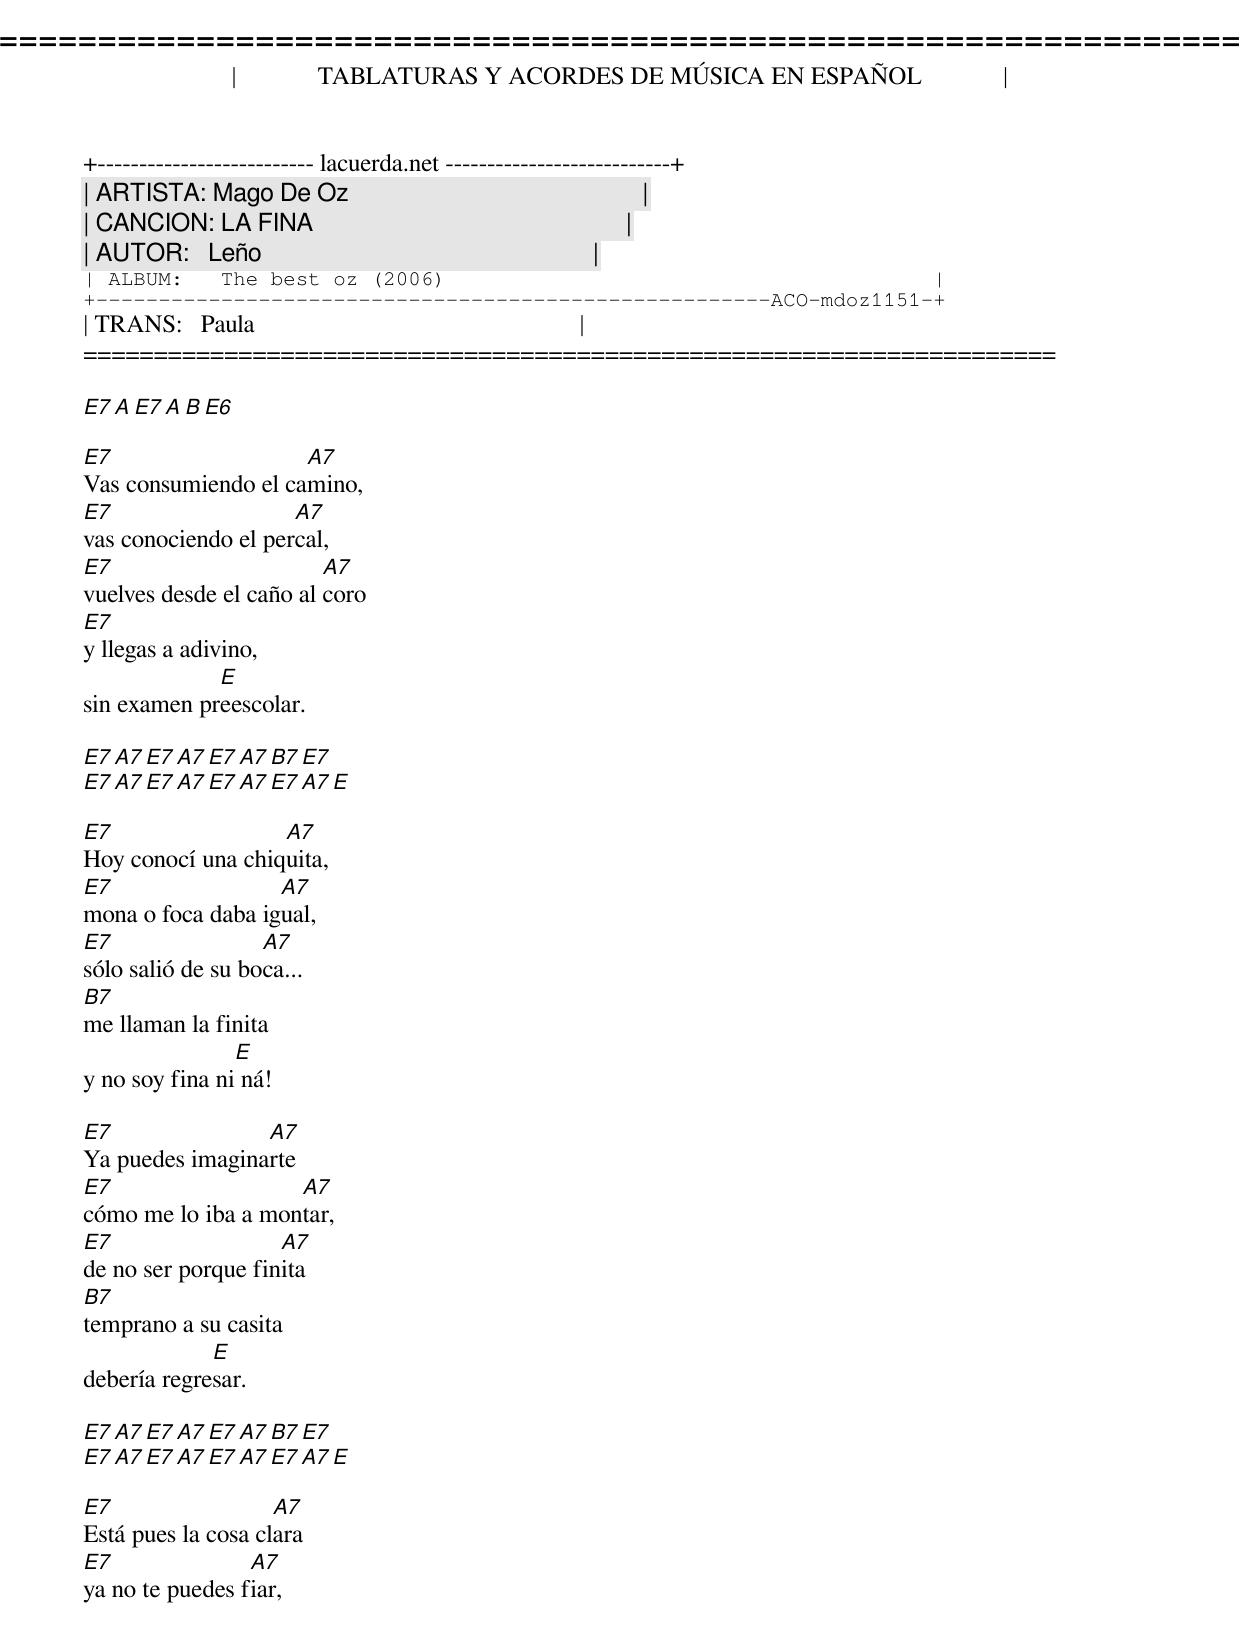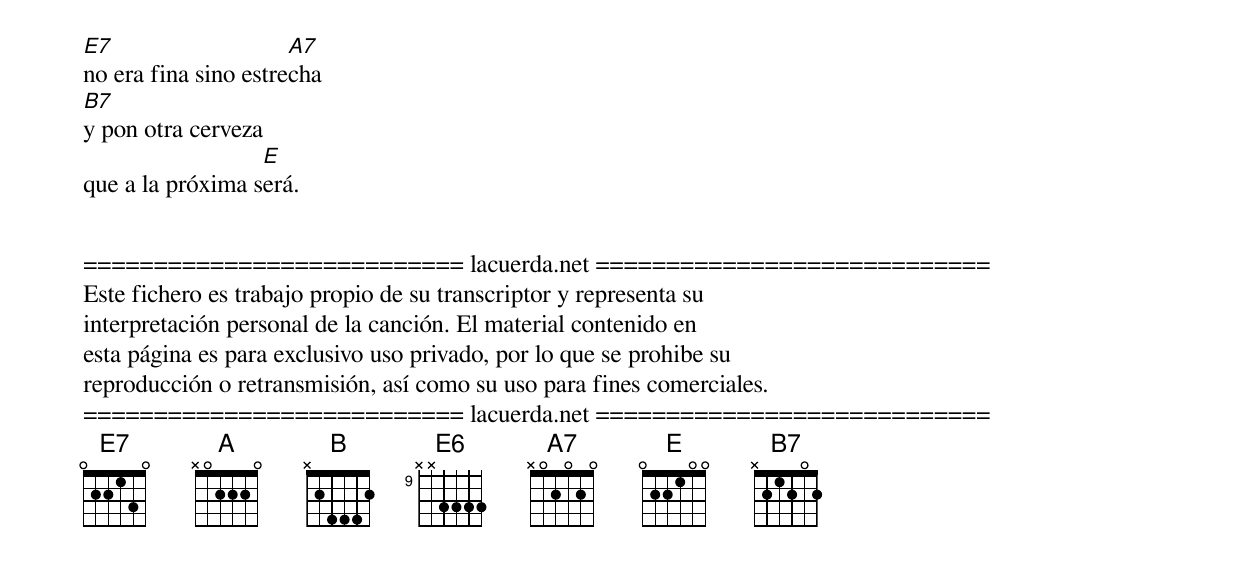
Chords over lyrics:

=====================================================================
|             TABLATURAS Y ACORDES DE MÚSICA EN ESPAÑOL             |
+-------------------------- lacuerda.net ---------------------------+
| ARTISTA: Mago De Oz                                               |
| CANCION: LA FINA                                                  |
| AUTOR:   Leño                                                     |
| ALBUM:   The best oz (2006)                                       |
+------------------------------------------------------ACO-mdoz1151-+
| TRANS:   Paula                                                    |
=====================================================================

E7 A E7 A B E6

E7                   A7
Vas consumiendo el camino,
E7                   A7
vas conociendo el percal,
E7                       A7
vuelves desde el caño al coro
E7
y llegas a adivino,
             E
sin examen preescolar.

E7 A7 E7 A7 E7 A7 B7 E7
E7 A7 E7 A7 E7 A7 E7 A7 E

E7                 A7
Hoy conocí una chiquita,
E7                 A7
mona o foca daba igual,
E7                 A7
sólo salió de su boca...
B7
me llaman la finita
                E
y no soy fina ni ná!

E7               A7
Ya puedes imaginarte
E7                  A7
cómo me lo iba a montar,
E7                  A7
de no ser porque finita
B7
temprano a su casita
             E
debería regresar.

E7 A7 E7 A7 E7 A7 B7 E7
E7 A7 E7 A7 E7 A7 E7 A7 E

E7                  A7
Está pues la cosa clara
E7               A7
ya no te puedes fiar,
E7                    A7
no era fina sino estrecha
B7
y pon otra cerveza
                  E
que a la próxima será.


=========================== lacuerda.net ============================
Este fichero es trabajo propio de su transcriptor y representa su
interpretación personal de la canción. El material contenido en
esta página es para exclusivo uso privado, por lo que se prohibe su
reproducción o retransmisión, así como su uso para fines comerciales.
=========================== lacuerda.net ============================
